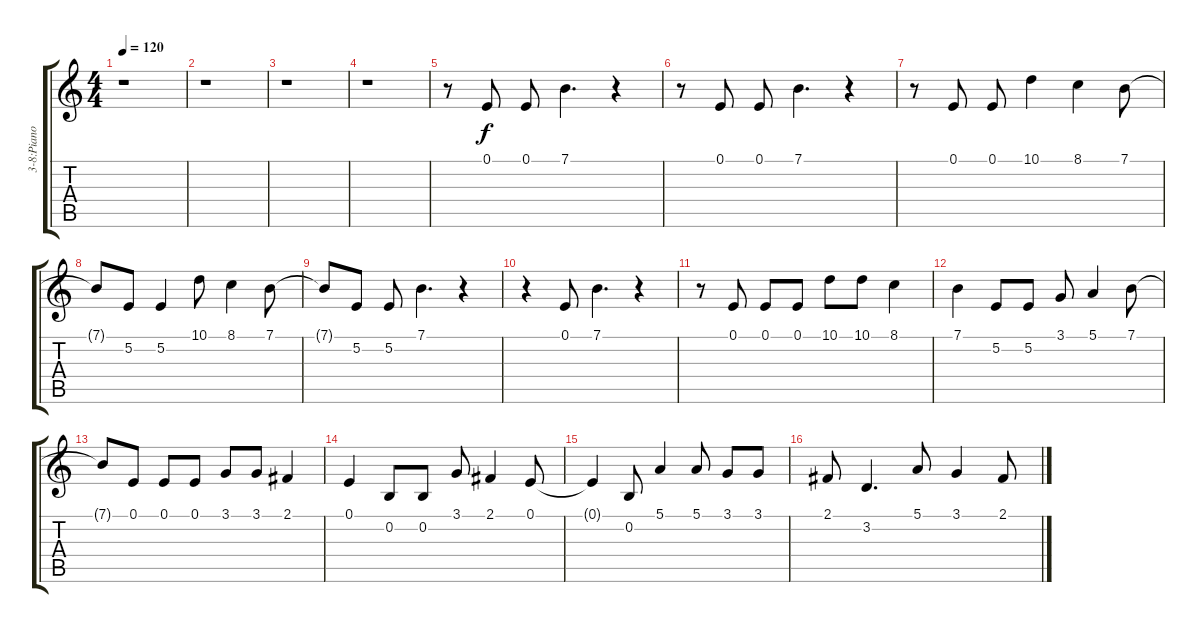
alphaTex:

\track ("3-8:Piano 3w" "3-8:Piano ") {instrument electricgrandpiano}
\staff {score tabs}
\tuning (E4 B3 G3 D3 A2 E2) {hide}
\ts (4 4)
\tempo 120
\clef g2
\ks c
r.1{dy f} |
r.1 |
r.1 |
r.1 |
r.8 0.1.8 0.1.8 7.1.4{d} r.4 |
r.8 0.1.8 0.1.8 7.1.4{d} r.4 |
r.8 0.1.8 0.1.8 10.1.4 8.1.4 7.1.8 |
7.1{t}.8 5.2.8 5.2.4 10.1.8 8.1.4 7.1.8 |
7.1{t}.8 5.2.8 5.2.8 7.1.4{d} r.4 |
r.4 0.1.8 7.1.4{d} r.4 |
r.8 0.1.8 0.1.8 0.1.8 10.1.8 10.1.8 8.1.4 |
7.1.4 5.2.8 5.2.8 3.1.8 5.1.4 7.1.8 |
7.1{t}.8 0.1.8 0.1.8 0.1.8 3.1.8 3.1.8 2.1.4 |
0.1.4 0.2.8 0.2.8 3.1.8 2.1.4 0.1.8 |
0.1{t}.4 0.2.8 5.1.4 5.1.8 3.1.8 3.1.8 |
2.1.8 3.2.4{d} 5.1.8 3.1.4 2.1.8
